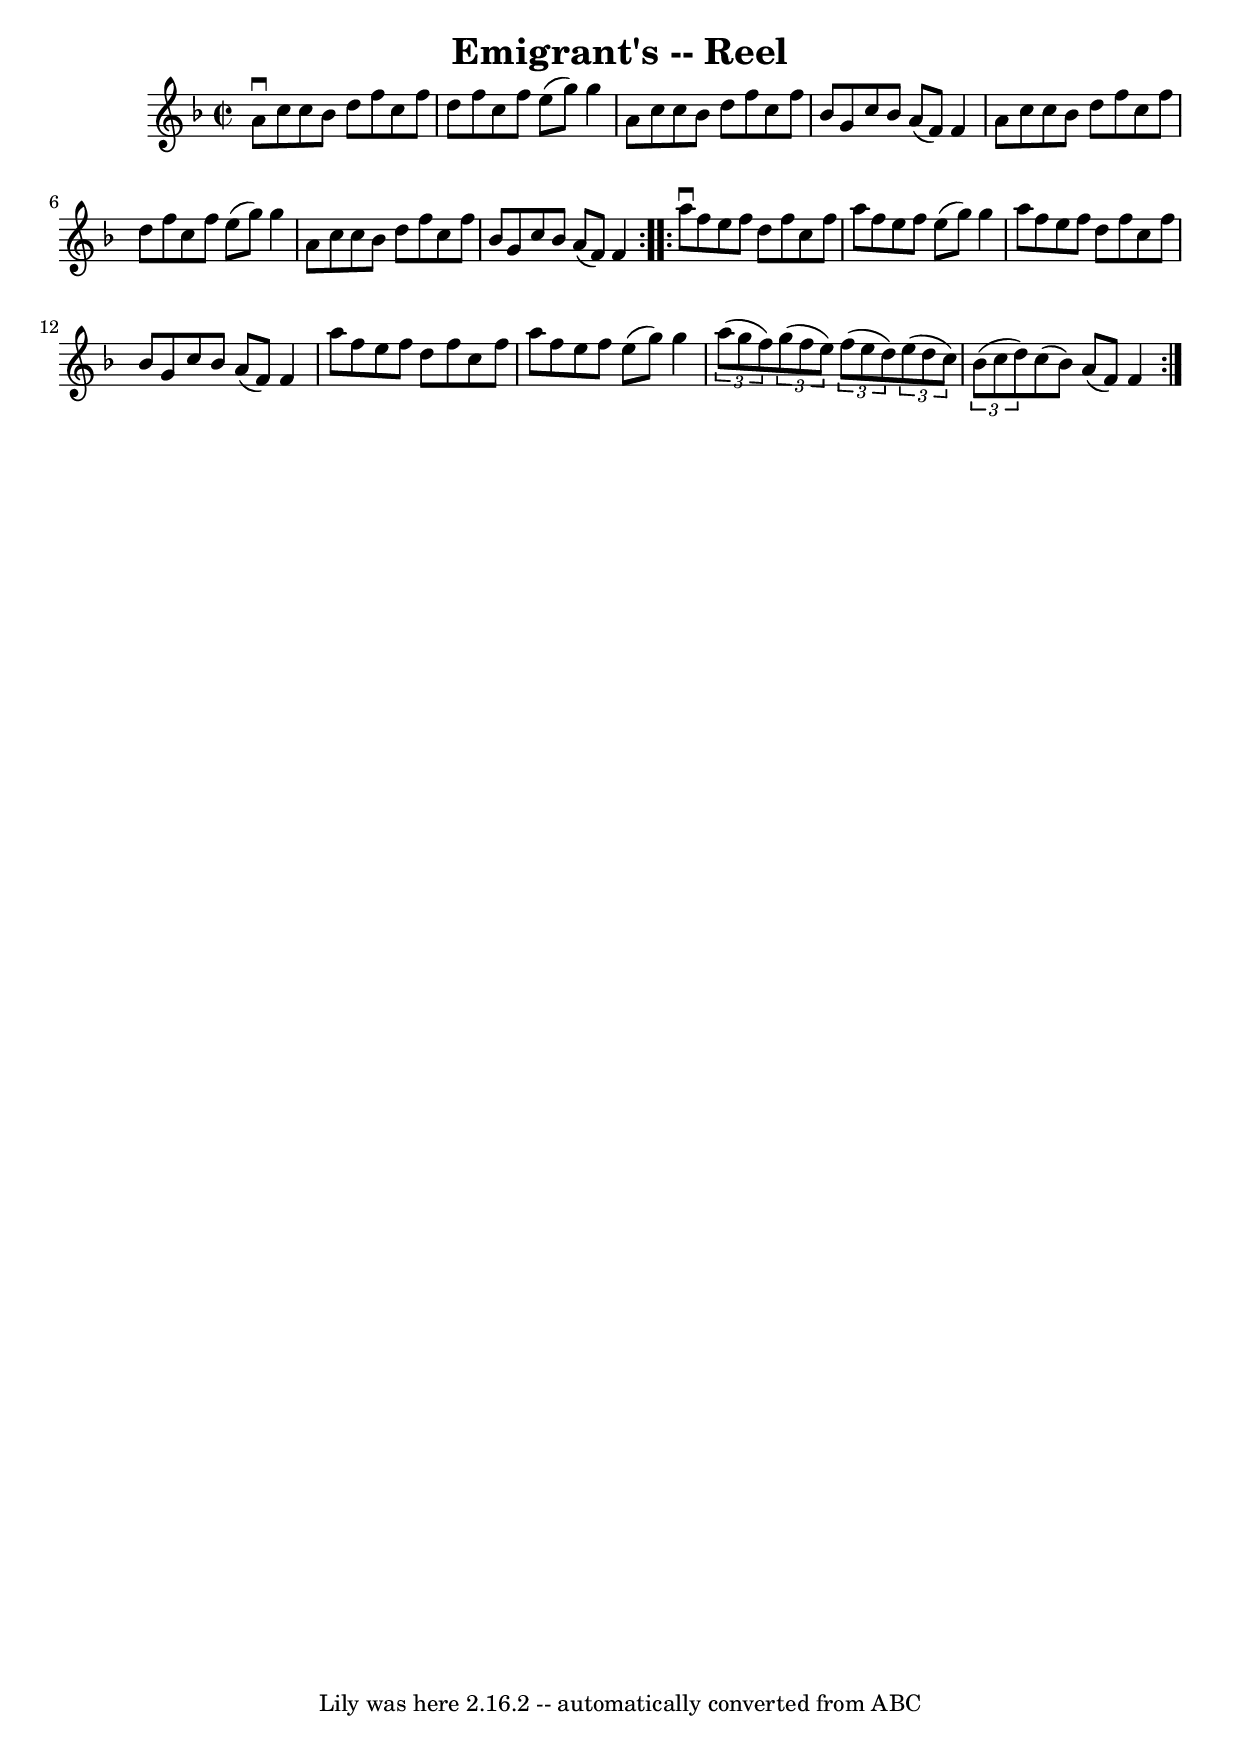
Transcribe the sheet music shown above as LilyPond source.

\version "2.16.2"
\include "Mammoth.ily"
\header {
  %% book = "Ryan's Mammoth Collection"
  crossRefNumber = "1"
  footnotes = "\\\\287"
  origin = "SCOTCH"
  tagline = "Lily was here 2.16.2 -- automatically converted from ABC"
  title = "Emigrant's -- Reel"

}
voicedefault =  {



  \repeat volta 2 {

    \override Staff.TimeSignature #'style = #'C
    \time 2/2 
    \key f \major
    a'8^\downbow c''8 c''8 bes'8 d''8    
    f''8 c''8 f''8    |
    d''8 f''8 c''8 f''8 e''8 (
    g''8) g''4    |
    a'8 c''8 c''8 bes'8 d''8 f''8    
    c''8 f''8    |
    bes'8 g'8 c''8 bes'8 a'8 (f'8)   
    f'4    |
    a'8 c''8 c''8 bes'8 d''8 f''8 c''8    
    f''8    |
    d''8 f''8 c''8 f''8 e''8 (g''8) g''4    
    |
    a'8 c''8 c''8 bes'8 d''8 f''8 c''8 f''8    
    |
    bes'8 g'8 c''8 bes'8 a'8 (f'8) f'4  
  }     

  \repeat volta 2 {
    a''8^\downbow f''8 e''8 f''8 d''8 f''8    
    c''8 f''8    |
    a''8 f''8 e''8 f''8 e''8 (g''8)   
    g''4    |
    a''8 f''8 e''8 f''8 d''8 f''8 c''8 f''8 
    |
    bes'8 g'8 c''8 bes'8 a'8 (f'8) f'4    
    |
    a''8 f''8 e''8 f''8 d''8 f''8 c''8 f''8    
    |
    a''8 f''8 e''8 f''8 e''8 (g''8) g''4    |
    
    \times 2/3 { a''8 (g''8 f''8) 
	       }   \times 2/3 { g''8 (f''8    
				e''8) 
			      }   \times 2/3 { f''8 (e''8 d''8) 
					     }   \times 2/3 { e''8 (
							      d''8 c''8) 
							    }   |
    \times 2/3 { bes'8 (c''8 d''8) 
	       } 
    c''8 (bes'8) a'8 (f'8) f'4    
  }   

}

\score{
  <<

    \context Staff="default"
    {
      \voicedefault 
      
    }

  >>
  \layout {
    
  }
  \midi {
  }

}
